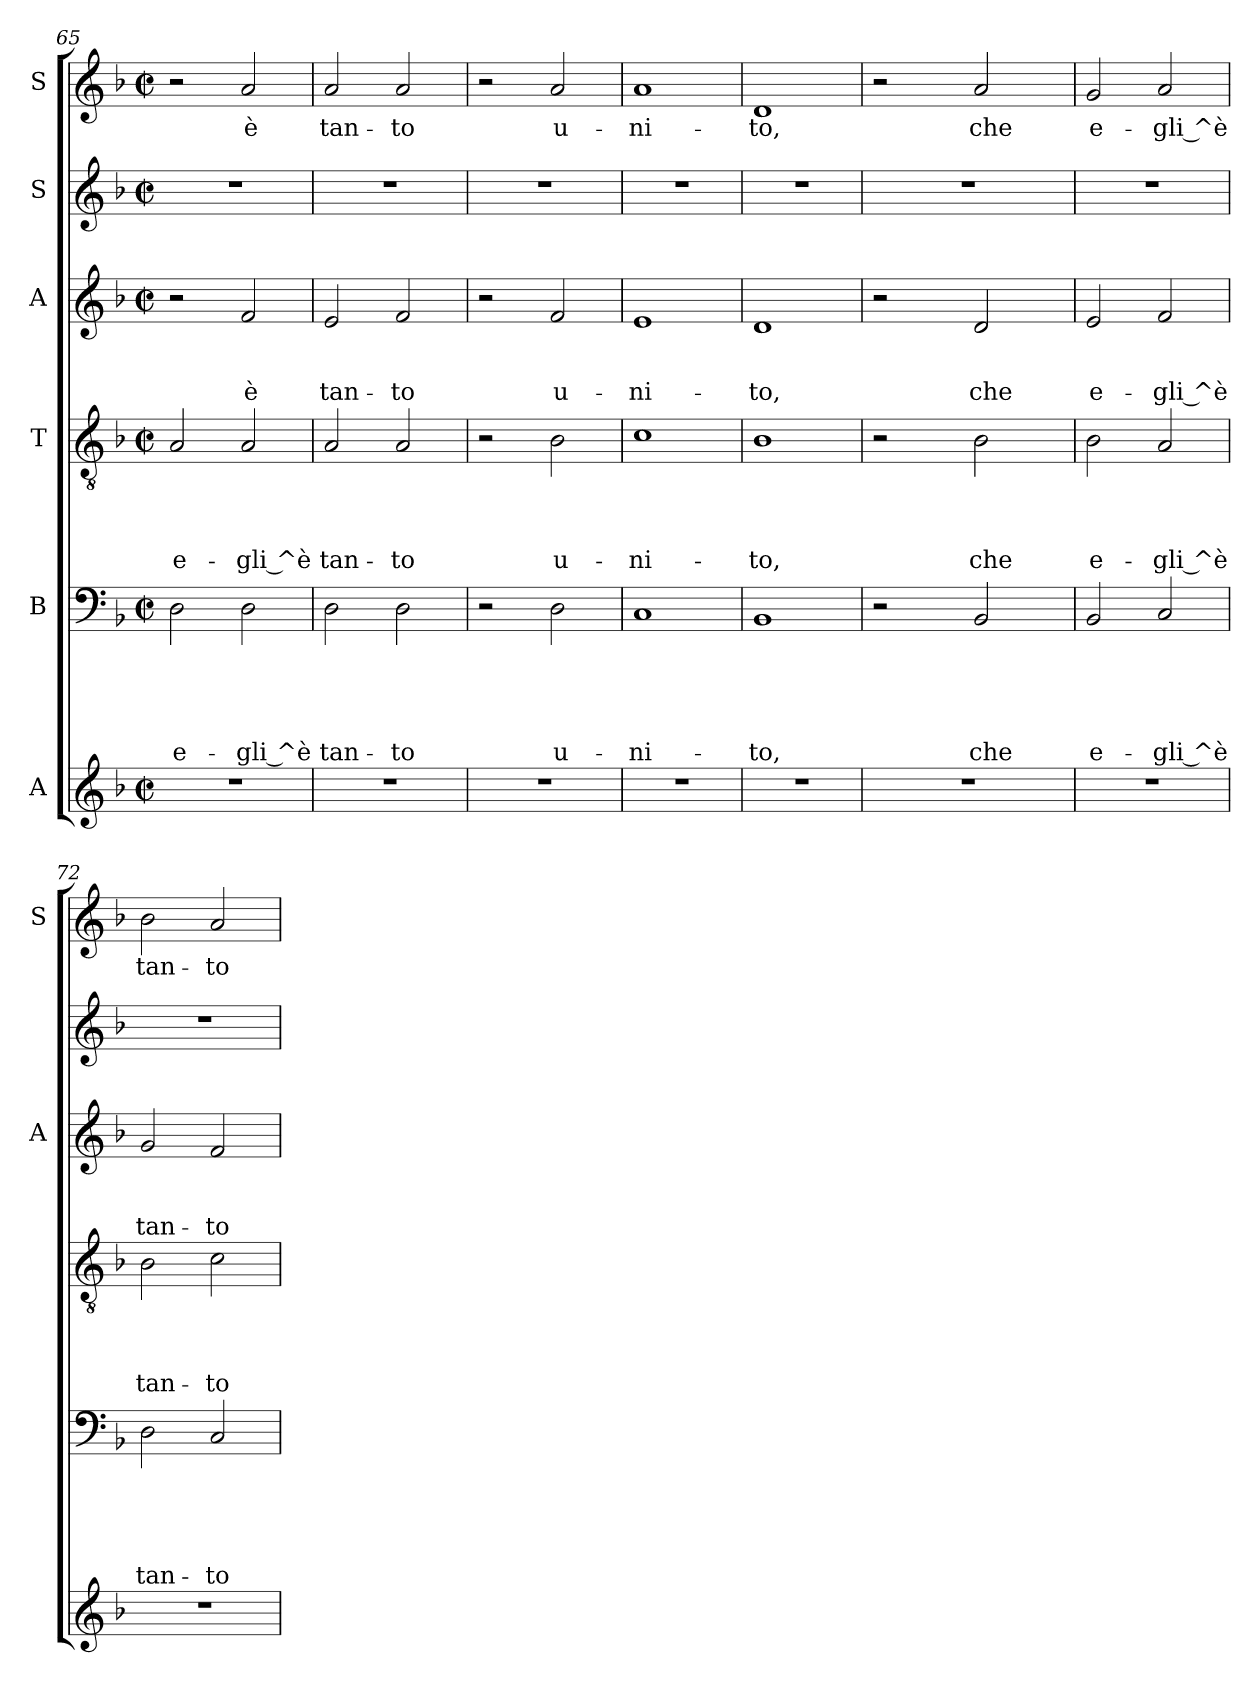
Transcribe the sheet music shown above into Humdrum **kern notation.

**kern	**kern	**text	**text	**text	**text	**text	**kern	**text	**text	**text	**text	**kern	**text	**text	**text	**kern	**kern	**text
*part6	*part5	*part5	*part5	*part5	*part5	*part5	*part4	*part4	*part4	*part4	*part4	*part3	*part3	*part3	*part3	*part2	*part1	*part1
*staff6	*staff5	*staff5	*staff5	*staff5	*staff5	*staff5	*staff4	*staff4	*staff4	*staff4	*staff4	*staff3	*staff3	*staff3	*staff3	*staff2	*staff1	*staff1
*I"A	*I"B	*	*	*	*	*	*I"T	*	*	*	*	*I"A	*	*	*	*I"S	*I"S	*
*	*	*	*	*	*	*	*	*	*	*	*	*I'A	*	*	*	*	*I'S	*
*clefG2	*clefF4	*	*	*	*	*	*clefGv2	*	*	*	*	*clefG2	*	*	*	*clefG2	*clefG2	*
*k[b-]	*k[b-]	*	*	*	*	*	*k[b-]	*	*	*	*	*k[b-]	*	*	*	*k[b-]	*k[b-]	*
*F:	*F:	*	*	*	*	*	*F:	*	*	*	*	*F:	*	*	*	*F:	*F:	*
*M2/2	*M2/2	*	*	*	*	*	*M2/2	*	*	*	*	*M2/2	*	*	*	*M2/2	*M2/2	*
*met(c|)	*met(c|)	*	*	*	*	*	*met(c|)	*	*	*	*	*met(c|)	*	*	*	*met(c|)	*met(c|)	*
=65	=65	=65	=65	=65	=65	=65	=65	=65	=65	=65	=65	=65	=65	=65	=65	=65	=65	=65
!	!	!	!	!	!	!LO:LY:b	!	!	!	!	!LO:LY:b	!	!	!	!	!	!	!
1r	2D\	.	.	.	.	e-	2A/	.	.	.	e-	2r	.	.	.	1r	2r	.
!	!	!	!	!	!	!LO:LY:b	!	!	!	!	!LO:LY:b	!	!	!	!LO:LY:b	!	!	!LO:LY:b
.	2D\	.	.	.	.	-gli ^è	2A/	.	.	.	-gli ^è	2f/	.	.	è	.	2a/	è
=66	=66	=66	=66	=66	=66	=66	=66	=66	=66	=66	=66	=66	=66	=66	=66	=66	=66	=66
!	!	!	!	!	!	!LO:LY:b	!	!	!	!	!LO:LY:b	!	!	!	!LO:LY:b	!	!	!LO:LY:b
1r	2D\	.	.	.	.	tan-	2A/	.	.	.	tan-	2e/	.	.	tan-	1r	2a/	tan-
!	!	!	!	!	!	!LO:LY:b	!	!	!	!	!LO:LY:b	!	!	!	!LO:LY:b	!	!	!LO:LY:b
.	2D\	.	.	.	.	-to	2A/	.	.	.	-to	2f/	.	.	-to	.	2a/	-to
=67	=67	=67	=67	=67	=67	=67	=67	=67	=67	=67	=67	=67	=67	=67	=67	=67	=67	=67
1r	2r	.	.	.	.	.	2r	.	.	.	.	2r	.	.	.	1r	2r	.
!	!	!	!	!	!	!LO:LY:b	!	!	!	!	!LO:LY:b	!	!	!	!LO:LY:b	!	!	!LO:LY:b
.	2D\	.	.	.	.	u-	2B-\	.	.	.	u-	2f/	.	.	u-	.	2a/	u-
=68	=68	=68	=68	=68	=68	=68	=68	=68	=68	=68	=68	=68	=68	=68	=68	=68	=68	=68
!	!	!	!	!	!	!LO:LY:b	!	!	!	!	!LO:LY:b	!	!	!	!LO:LY:b	!	!	!LO:LY:b
1r	1C	.	.	.	.	-ni-	1c	.	.	.	-ni-	1e	.	.	-ni-	1r	1a	-ni-
=69	=69	=69	=69	=69	=69	=69	=69	=69	=69	=69	=69	=69	=69	=69	=69	=69	=69	=69
!	!	!	!	!	!	!LO:LY:b	!	!	!	!	!LO:LY:b	!	!	!	!LO:LY:b	!	!	!LO:LY:b
1r	1BB-	.	.	.	.	-to,	1B-	.	.	.	-to,	1d	.	.	-to,	1r	1d	-to,
=70	=70	=70	=70	=70	=70	=70	=70	=70	=70	=70	=70	=70	=70	=70	=70	=70	=70	=70
*	*^	*	*	*	*	*	*^	*	*	*	*	*^	*	*	*	*	*^	*
1r	2r	4..ryy	.	.	.	.	.	2r	4.ryy	.	.	.	.	2r	4..ryy	.	.	.	1r	2r	4..ryy	.
.	.	.	.	.	.	.	.	.	2ryy	.	.	.	.	.	.	.	.	.	.	.	.	.
.	.	2ryy	.	.	.	.	.	.	.	.	.	.	.	.	2ryy	.	.	.	.	.	2ryy	.
!	!	!	!	!	!	!	!LO:LY:b	!	!	!	!	!	!LO:LY:b	!	!	!	!	!LO:LY:b	!	!	!	!LO:LY:b
.	2BB-/	.	.	.	.	.	che	2B-\	.	.	.	.	che	2d/	.	.	.	che	.	2a/	.	che
.	.	.	.	.	.	.	.	.	8ryy	.	.	.	.	.	.	.	.	.	.	.	.	.
.	.	16ryy	.	.	.	.	.	.	.	.	.	.	.	.	16ryy	.	.	.	.	.	16ryy	.
=71	=71	=71	=71	=71	=71	=71	=71	=71	=71	=71	=71	=71	=71	=71	=71	=71	=71	=71	=71	=71	=71	=71
!	!	!	!	!	!	!	!LO:LY:b	!	!	!	!	!	!LO:LY:b	!	!	!	!	!LO:LY:b	!	!	!	!LO:LY:b
*	*v	*v	*	*	*	*	*	*	*	*	*	*	*	*v	*v	*	*	*	*	*v	*v	*
*	*	*	*	*	*	*	*v	*v	*	*	*	*	*	*	*	*	*	*	*
1r	2BB-/	.	.	.	.	e-	2B-\	.	.	.	e-	2e/	.	.	e-	1r	2g/	e-
!	!	!	!	!	!	!LO:LY:b	!	!	!	!	!LO:LY:b	!	!	!	!LO:LY:b	!	!	!LO:LY:b
.	2C/	.	.	.	.	-gli ^è	2A/	.	.	.	-gli ^è	2f/	.	.	-gli ^è	.	2a/	-gli ^è
=72	=72	=72	=72	=72	=72	=72	=72	=72	=72	=72	=72	=72	=72	=72	=72	=72	=72	=72
!	!	!	!	!	!	!LO:LY:b	!	!	!	!	!LO:LY:b	!	!	!	!LO:LY:b	!	!	!LO:LY:b
1r	2D\	.	.	.	.	tan-	2B-\	.	.	.	tan-	2g/	.	.	tan-	1r	2b-\	tan-
!	!	!	!	!	!	!LO:LY:b	!	!	!	!	!LO:LY:b	!	!	!	!LO:LY:b	!	!	!LO:LY:b
.	2C/	.	.	.	.	-to	2c\	.	.	.	-to	2f/	.	.	-to	.	2a/	-to
=	=	=	=	=	=	=	=	=	=	=	=	=	=	=	=	=	=	=
*-	*-	*-	*-	*-	*-	*-	*-	*-	*-	*-	*-	*-	*-	*-	*-	*-	*-	*-
